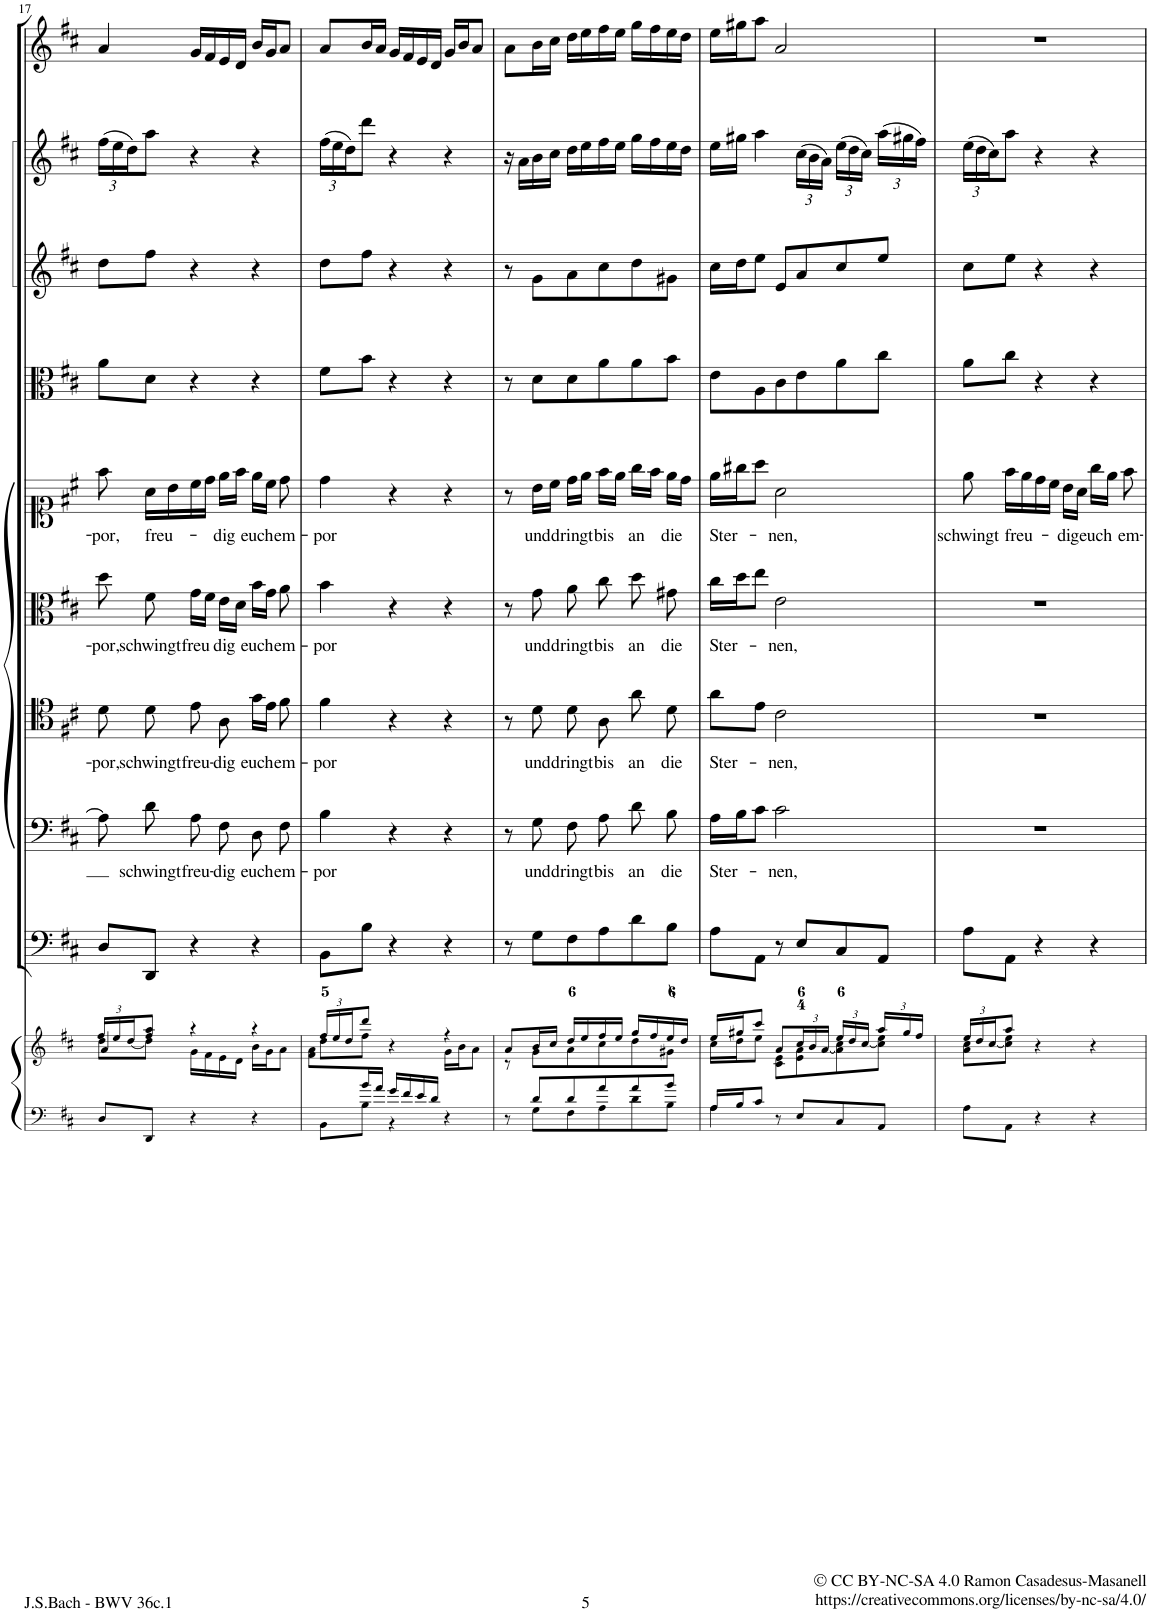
**kern	**kern	**kern	**kern	**text	**kern	**text	**kern	**text	**kern	**text	**kern	**kern	**kern	**kern
*part10	*part10	*part9	*part8	*part8	*part7	*part7	*part6	*part6	*part5	*part5	*part4	*part3	*part2	*part1
*staff11	*staff10	*staff9	*staff8	*staff8	*staff7	*staff7	*staff6	*staff6	*staff5	*staff5	*staff4	*staff3	*staff2	*staff1
*I"Piano reduction	*	*I"Continuo.	*I"Basso	*	*I"Tenore	*	*I"Alto	*	*I"Soprano	*	*I"Viola.	*I"Violino II	*I"Violino I	*I"Oboe d'amore I. II.
*I'Pno	*	*	*	*	*	*	*	*	*	*	*I'Vla	*	*I'Vln	*I'Ob
!!LO:PB:g=z
*clefF4	*clefG2	*clefF4	*clefF4	*	*clefC4	*	*clefC3	*	*clefC1	*	*clefC3	*clefG2	*clefG2	*clefG2
*k[f#c#]	*k[f#c#]	*k[f#c#]	*k[f#c#]	*	*k[f#c#]	*	*k[f#c#]	*	*k[f#c#]	*	*k[f#c#]	*k[f#c#]	*k[f#c#]	*k[f#c#]
*M3/4	*M3/4	*M3/4	*M3/4	*	*M3/4	*	*M3/4	*	*M3/4	*	*M3/4	*M3/4	*M3/4	*M3/4
*	*Xbrackettup	*	*	*	*	*	*	*	*	*	*	*	*	*
=17	=17	=17	=17	=17	=17	=17	=17	=17	=17	=17	=17	=17	=17	=17
*	*^	*	*	*	*	*	*	*	*	*	*	*	*	*
*	*	*^	*	*	*	*	*	*	*	*	*	*	*	*	*
!	!	!	!	!	!	!	!	!LO:LY:b	!	!LO:LY:b	!	!LO:LY:b	!	!	!	!
*	*	*	*	*	*	*	*	*	*	*	*	*	*	*	*Xbrackettup	*
8D/L	24ff#/LL	8dd\L	4a/	8D/L	8A\]	.	8d\	-por,	8dd\	-por,	8ff#\	por,	8a\L	8dd\L	(24ff#\LL	4a/
.	24ee/	.	.	.	.	.	.	.	.	.	.	.	.	.	24ee\	.
.	[<24dd/J	.	.	.	.	.	.	.	.	.	.	.	.	.	24dd\J)	.
!	!	!	!	!	!	!LO:LY:b	!	!LO:LY:b	!	!LO:LY:b	!	!LO:LY:b	!	!	!	!
8DD/J	8ff#/ 8aa/J	8dd\J]	.	8DD/J	8d\	schwingt	8d\	schwingt	8f#\	schwingt	16a\LL	freu-	8d\J	8ff#\J	8aa\J	.
.	.	.	.	.	.	.	.	.	.	.	16b\	.	.	.	.	.
!	!	!	!	!	!	!LO:LY:b	!	!LO:LY:b	!	!LO:LY:b	!	!	!	!	!	!
4r	4r	16g\LL	2ryy	4r	8A\	freu-	8e\	freu-	16g\LL	freu	16cc#\	.	4r	4r	4r	16g/LL
.	.	16f#\	.	.	.	.	.	.	16f#\JJ	.	16dd\JJ	.	.	.	.	16f#/
!	!	!	!	!	!	!LO:LY:b	!	!LO:LY:b	!	!LO:LY:b	!	!LO:LY:b	!	!	!	!
.	.	16e\	.	.	8F#\	-dig	8A\	-dig	16e\LL	dig	16ee\LL	dig	.	.	.	16e/
.	.	16d\JJ	.	.	.	.	.	.	16d\JJ	.	16ff#\JJ	.	.	.	.	16d/JJ
!	!	!	!	!	!	!LO:LY:b	!	!LO:LY:b	!	!LO:LY:b	!	!LO:LY:b	!	!	!	!
4r	4r	16b\LL	.	4r	8D\	euch	16g\LL	euch	16b\LL	euch	16ee\LL	euch	4r	4r	4r	16b/LL
.	.	16g\J	.	.	.	.	16e\JJ	.	16g\JJ	.	16cc#\JJ	.	.	.	.	16g/J
!	!	!	!	!	!	!LO:LY:b	!	!LO:LY:b	!	!LO:LY:b	!	!LO:LY:b	!	!	!	!
.	.	8a\J	.	.	8F#\	em-	8f#\	em-	8a\	em-	8dd\	em-	.	.	.	8a/J
=18	=18	=18	=18	=18	=18	=18	=18	=18	=18	=18	=18	=18	=18	=18	=18	=18
*^	*	*	*	*	*	*	*	*	*	*	*	*	*	*	*	*
!	!	!	!	!	!	!	!LO:LY:b	!	!LO:LY:b	!	!LO:LY:b	!	!LO:LY:b	!	!	!	!
8ryy	8BB\L	24ff#/LL	8dd\L	8f#\ 8a\L	8BB\L	4B\	por	4f#\	por	4b\	por	4dd\	-por	8f#\L	8dd\L	(24ff#\LL	8a/L
.	.	24ee/	.	.	.	.	.	.	.	.	.	.	.	.	.	24ee\	.
.	.	24dd/J	.	.	.	.	.	.	.	.	.	.	.	.	.	24dd\J)	.
16b/L	8B\J	8ddd/J	8ff#\J	2ryy	8B\J	.	.	.	.	.	.	.	.	8b\J	8ff#\J	8ddd\J	16b/L
16a/JJ	.	.	.	.	.	.	.	.	.	.	.	.	.	.	.	.	16a/JJ
16g/LL	4r	4r	4ryy	.	4r	4r	.	4r	.	4r	.	4r	.	4r	4r	4r	16g/LL
16f#/	.	.	.	.	.	.	.	.	.	.	.	.	.	.	.	.	16f#/
16e/	.	.	.	.	.	.	.	.	.	.	.	.	.	.	.	.	16e/
16d/JJ	.	.	.	.	.	.	.	.	.	.	.	.	.	.	.	.	16d/JJ
4r	4ryy	4r	16g\LL	.	4r	4r	.	4r	.	4r	.	4r	.	4r	4r	4r	16g/LL
.	.	.	16b\J	.	.	.	.	.	.	.	.	.	.	.	.	.	16b/J
.	.	.	8a\J	8ryy	.	.	.	.	.	.	.	.	.	.	.	.	8a/J
*	*	*	*v	*v	*	*	*	*	*	*	*	*	*	*	*	*	*
=19	=19	=19	=19	=19	=19	=19	=19	=19	=19	=19	=19	=19	=19	=19	=19	=19
8r	8ryy	8a/L	8r	8r	8r	.	8r	.	8r	.	8r	.	8r	8r	16r	8a\L
.	.	.	.	.	.	.	.	.	.	.	.	.	.	.	16a\LL	.
!	!	!	!	!	!	!LO:LY:b	!	!LO:LY:b	!	!LO:LY:b	!	!LO:LY:b	!	!	!	!
8d/L	8G\L	16b/L	8g\L	8G\L	8G\	und	8d\	und	8g\	und	16b\LL	und	8d\L	8g\L	16b\	16b\L
.	.	16cc#/JJ	.	.	.	.	.	.	.	.	16cc#\JJ	.	.	.	16cc#\JJ	16cc#\JJ
!	!	!	!	!	!	!LO:LY:b	!	!LO:LY:b	!	!LO:LY:b	!	!LO:LY:b	!	!	!	!
8d/	8F#\	16dd/LL	8a\	8F#\	8F#\	dringt	8d\	dringt	8a\	dringt	16dd\LL	dringt	8d\	8a\	16dd\LL	16dd\LL
.	.	16ee/	.	.	.	.	.	.	.	.	16ee\JJ	.	.	.	16ee\	16ee\
!	!	!	!	!	!	!LO:LY:b	!	!LO:LY:b	!	!LO:LY:b	!	!LO:LY:b	!	!	!	!
8a/	8A\	16ff#/	8cc#\	8A\	8A\	bis	8A\	bis	8cc#\	bis	16ff#\LL	bis	8a\	8cc#\	16ff#\	16ff#\
.	.	16ee/JJ	.	.	.	.	.	.	.	.	16ee\JJ	.	.	.	16ee\JJ	16ee\JJ
!	!	!	!	!	!	!LO:LY:b	!	!LO:LY:b	!	!LO:LY:b	!	!LO:LY:b	!	!	!	!
8a/	8d\	16gg/LL	8dd\	8d\	8d\	an	8a\	an	8dd\	an	16gg\LL	an	8a\	8dd\	16gg\LL	16gg\LL
.	.	16ff#/	.	.	.	.	.	.	.	.	16ff#\JJ	.	.	.	16ff#\	16ff#\
!	!	!	!	!	!	!LO:LY:b	!	!LO:LY:b	!	!LO:LY:b	!	!LO:LY:b	!	!	!	!
8b/J	8B\J	16ee/	8g#X\J	8B\J	8B\	die	8d\	die	8g#X\	die	16ee\LL	die	8b\J	8g#X\J	16ee\	16ee\
.	.	16dd/JJ	.	.	.	.	.	.	.	.	16dd\JJ	.	.	.	16dd\JJ	16dd\JJ
=20	=20	=20	=20	=20	=20	=20	=20	=20	=20	=20	=20	=20	=20	=20	=20	=20
!	!	!	!	!	!	!LO:LY:b	!	!LO:LY:b	!	!LO:LY:b	!	!LO:LY:b	!	!	!	!
16A/LL	4A\	16ee/LL	16cc#\LL	8A\L	16A\LL	Ster-	8a\L	Ster-	16cc#\LL	Ster-	16ee\LL	Ster-	8e\L	16cc#\LL	16ee\LL	16ee\LL
16B/J	.	16gg#X/J	16dd\J	.	16B\J	.	.	.	16dd\J	.	16gg#X\J	.	.	16dd\J	16gg#X\JJ	16gg#X\J
8c#/J	.	8ccc#/J	8ee\J	8AA\J	8c#\J	.	8e\J	.	8ee\J	.	8aa\J	.	8A\	8ee\J	4aa\	8aa\J
!	!	!	!	!	!	!LO:LY:b	!	!LO:LY:b	!	!LO:LY:b	!	!LO:LY:b	!	!	!	!
8r	8ryy	8a/L	8c#\ 8e\L	8r	2c#\	nen,	2c#\	-nen,	2e\	nen,	2a\	nen,	8c#\	8e/L	.	2a/
8E/L	8ryy	24cc#/L	8e\ 8a\	8E/L	.	.	.	.	.	.	.	.	8e\	8a/	(24cc#\LL	.
.	.	24b/	.	.	.	.	.	.	.	.	.	.	.	.	24b\	.
.	.	[<24a/JJ	.	.	.	.	.	.	.	.	.	.	.	.	24a\JJ)	.
8C#/	4ryy	24ee/LL	8a\] 8cc#\	8C#/	.	.	.	.	.	.	.	.	8a\	8cc#/	(24ee\LL	.
.	.	24dd/	.	.	.	.	.	.	.	.	.	.	.	.	24dd\	.
.	.	[<24cc#/JJ	.	.	.	.	.	.	.	.	.	.	.	.	24cc#\JJ)	.
8AA/J	.	24aa/LL	8cc#\] 8ee\J	8AA/J	.	.	.	.	.	.	.	.	8cc#\J	8ee/J	(24aa\LL	.
.	.	24gg#/	.	.	.	.	.	.	.	.	.	.	.	.	24gg#X\	.
.	.	24ff#/JJ	.	.	.	.	.	.	.	.	.	.	.	.	24ff#\JJ)	.
*v	*v	*	*	*	*	*	*	*	*	*	*	*	*	*	*	*
=21	=21	=21	=21	=21	=21	=21	=21	=21	=21	=21	=21	=21	=21	=21	=21
!	!	!	!	!	!	!	!	!	!	!	!LO:LY:b	!	!	!	!
8A\L	24ee/LL	8a\ 8cc#\L	8A\L	2.r	.	2.r	.	2.r	.	8ee\	schwingt	8a\L	8cc#\L	(24ee\LL	2.r
.	24dd/	.	.	.	.	.	.	.	.	.	.	.	.	24dd\	.
.	[<24cc#/J	.	.	.	.	.	.	.	.	.	.	.	.	24cc#\J)	.
!	!	!	!	!	!	!	!	!	!	!	!LO:LY:b	!	!	!	!
8AA\J	8aa/J	8cc#\] 8ee\J	8AA\J	.	.	.	.	.	.	16ff#\LL	freu-	8cc#\J	8ee\J	8aa\J	.
.	.	.	.	.	.	.	.	.	.	16ee\	.	.	.	.	.
4r	4r	4ryy	4r	.	.	.	.	.	.	16dd\	.	4r	4r	4r	.
.	.	.	.	.	.	.	.	.	.	16cc#\JJ	.	.	.	.	.
!	!	!	!	!	!	!	!	!	!	!	!LO:LY:b	!	!	!	!
.	.	.	.	.	.	.	.	.	.	16b\LL	dig	.	.	.	.
.	.	.	.	.	.	.	.	.	.	16a\JJ	.	.	.	.	.
!	!	!	!	!	!	!	!	!	!	!	!LO:LY:b	!	!	!	!
4r	4r	4ryy	4r	.	.	.	.	.	.	16gg\LL	euch	4r	4r	4r	.
.	.	.	.	.	.	.	.	.	.	16ee\JJ	.	.	.	.	.
!	!	!	!	!	!	!	!	!	!	!	!LO:LY:b	!	!	!	!
.	.	.	.	.	.	.	.	.	.	8ff#\	em-	.	.	.	.
*	*v	*v	*	*	*	*	*	*	*	*	*	*	*	*	*
=	=	=	=	=	=	=	=	=	=	=	=	=	=	=
*-	*-	*-	*-	*-	*-	*-	*-	*-	*-	*-	*-	*-	*-	*-
